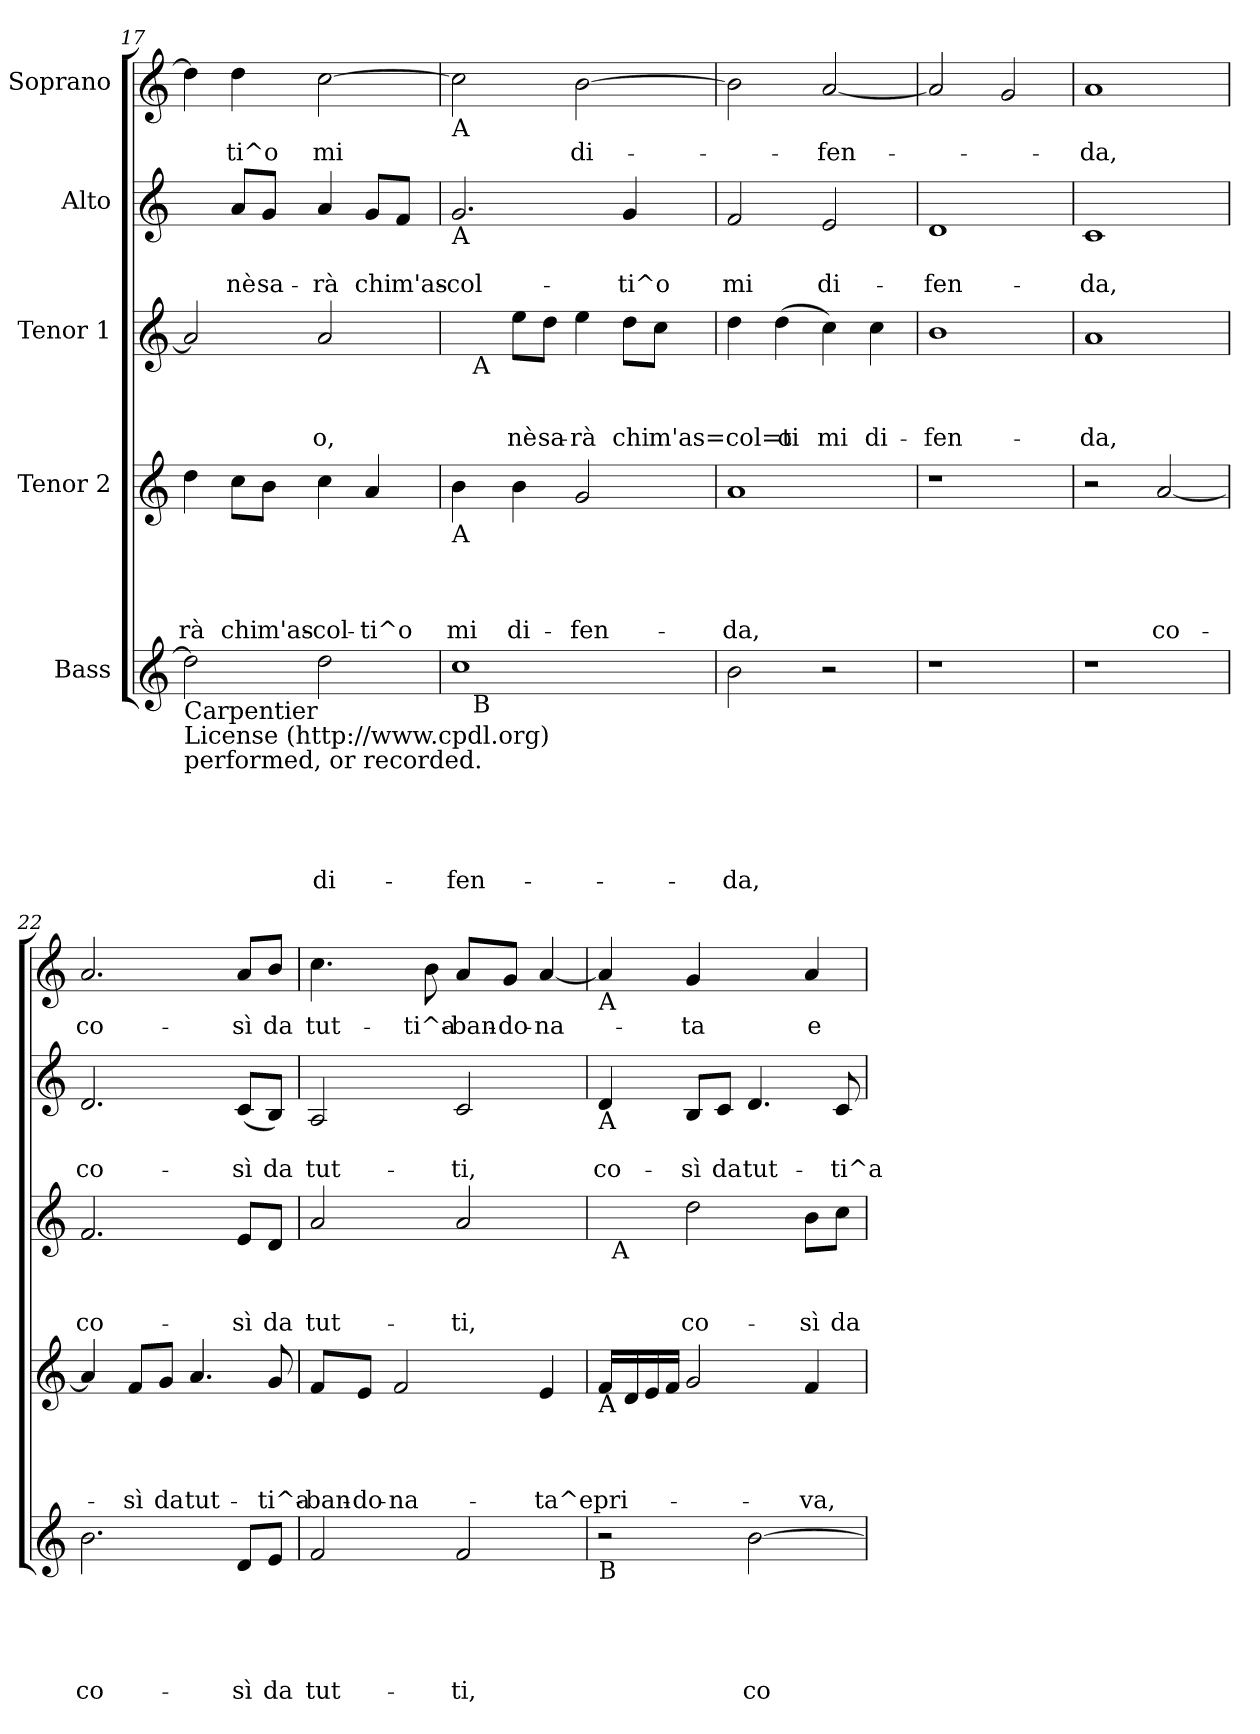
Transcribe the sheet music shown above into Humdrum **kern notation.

**kern	**text	**text	**text	**text	**text	**kern	**text	**text	**text	**text	**kern	**text	**text	**text	**kern	**text	**text	**kern	**text
*part5	*part5	*part5	*part5	*part5	*part5	*part4	*part4	*part4	*part4	*part4	*part3	*part3	*part3	*part3	*part2	*part2	*part2	*part1	*part1
*staff5	*staff5	*staff5	*staff5	*staff5	*staff5	*staff4	*staff4	*staff4	*staff4	*staff4	*staff3	*staff3	*staff3	*staff3	*staff2	*staff2	*staff2	*staff1	*staff1
*I"Bass	*	*	*	*	*	*I"Tenor 2	*	*	*	*	*I"Tenor 1	*	*	*	*I"Alto	*	*	*I"Soprano	*
*clefG2	*	*	*	*	*	*clefG2	*	*	*	*	*clefG2	*	*	*	*clefG2	*	*	*clefG2	*
*k[]	*	*	*	*	*	*k[]	*	*	*	*	*k[]	*	*	*	*k[]	*	*	*k[]	*
*C:	*	*	*	*	*	*C:	*	*	*	*	*C:	*	*	*	*C:	*	*	*C:	*
=17	=17	=17	=17	=17	=17	=17	=17	=17	=17	=17	=17	=17	=17	=17	=17	=17	=17	=17	=17
!LO:TX:b:t=Carpentier	!	!	!	!	!	!	!	!	!	!	!	!	!	!	!	!	!	!	!
!LO:TX:b:t=License (http&colon;//www.cpdl.org)	!	!	!	!	!	!	!	!	!	!	!	!	!	!	!	!	!	!	!
!LO:TX:b:t=performed, or recorded.	!	!	!	!	!	!	!	!	!	!	!	!	!	!	!	!	!	!	!
!	!	!	!	!	!	!	!	!	!	!LO:LY:b	!	!	!	!	!	!	!	!	!
2dd\]	.	.	.	.	.	4dd\	.	.	.	-rà	2a/]	.	.	.	4ryy	.	.	4dd\]	.
!	!	!	!	!	!	!	!	!	!	!LO:LY:b	!	!	!	!	!	!	!LO:LY:b	!	!LO:LY:b
.	.	.	.	.	.	8cc\L	.	.	.	chi	.	.	.	.	8a:/L	.	nè	4dd\	-ti^o
!	!	!	!	!	!	!	!	!	!	!LO:LY:b	!	!	!	!	!	!	!LO:LY:b	!	!
.	.	.	.	.	.	8b\J	.	.	.	m'as-	.	.	.	.	8g/J	.	sa-	.	.
!	!	!	!	!	!LO:LY:b	!	!	!	!	!LO:LY:b	!	!	!	!LO:LY:b	!	!	!LO:LY:b	!	!LO:LY:b
2dd\	.	.	.	.	di-	4cc\	.	.	.	-col-	2a/	.	.	-o,	4a/	.	-rà	[>2cc\	mi
!	!	!	!	!	!	!	!	!	!	!LO:LY:b	!	!	!	!	!	!	!LO:LY:b	!	!
.	.	.	.	.	.	4a/	.	.	.	-ti^o	.	.	.	.	8g/L	.	chi	.	.
!	!	!	!	!	!	!	!	!	!	!	!	!	!	!	!	!	!LO:LY:b	!	!
.	.	.	.	.	.	.	.	.	.	.	.	.	.	.	8f/J	.	m'as-	.	.
!!LO:PB:g=z
=18	=18	=18	=18	=18	=18	=18	=18	=18	=18	=18	=18	=18	=18	=18	=18	=18	=18	=18	=18
!	!	!	!	!	!	!	!	!	!	!	!	!	!	!	!	!	!	!LO:TX:b:t=A	!
!	!	!	!	!	!	!	!	!	!	!	!	!	!	!	!LO:TX:b:t=A	!	!	!	!
!	!	!	!	!	!	!LO:TX:b:t=A	!	!	!	!	!	!	!	!	!	!	!	!	!
!	!	!	!	!	!LO:LY:b	!	!	!	!	!LO:LY:b	!	!	!	!	!	!	!LO:LY:b	!	!
*^	*	*	*	*	*	*	*	*	*	*	*^	*	*	*	*	*	*	*	*
1cc	16ryy	.	.	.	.	-fen-	4b\	.	.	.	mi	4ryy	16ryy	.	.	.	2.g/	.	-col-	2cc\]	.
!	!	!	!	!	!	!	!	!	!	!	!	!	!LO:TX:b:t=A	!	!	!	!	!	!	!	!
!	!LO:TX:b:t=B	!	!	!	!	!	!	!	!	!	!	!	!	!	!	!	!	!	!	!	!
.	2...ryy	.	.	.	.	.	.	.	.	.	.	.	2...ryy	.	.	.	.	.	.	.	.
!	!	!	!	!	!	!	!	!	!	!	!LO:LY:b	!	!	!	!	!LO:LY:b	!	!	!	!	!
.	.	.	.	.	.	.	4b\	.	.	.	di-	8ee\L	.	.	.	nè	.	.	.	.	.
!	!	!	!	!	!	!	!	!	!	!	!	!	!	!	!	!LO:LY:b	!	!	!	!	!
.	.	.	.	.	.	.	.	.	.	.	.	8dd:\J	.	.	.	sa-	.	.	.	.	.
!	!	!	!	!	!	!	!	!	!	!	!LO:LY:b	!	!	!	!	!LO:LY:b	!	!	!	!	!LO:LY:b
.	.	.	.	.	.	.	2g/	.	.	.	-fen-	4ee\	.	.	.	-rà	.	.	.	[>2b\	di-
!	!	!	!	!	!	!	!	!	!	!	!	!	!	!	!	!LO:LY:b	!	!	!LO:LY:b	!	!
.	.	.	.	.	.	.	.	.	.	.	.	8dd\L	.	.	.	chi	4g/	.	-ti^o	.	.
!	!	!	!	!	!	!	!	!	!	!	!	!	!	!	!	!LO:LY:b	!	!	!	!	!
.	.	.	.	.	.	.	.	.	.	.	.	8cc\J	.	.	.	m'as=col=ti	.	.	.	.	.
=19	=19	=19	=19	=19	=19	=19	=19	=19	=19	=19	=19	=19	=19	=19	=19	=19	=19	=19	=19	=19	=19
!	!	!	!	!	!	!LO:LY:b	!	!	!	!	!LO:LY:b	!	!	!	!	!	!	!	!LO:LY:b	!	!
*v	*v	*	*	*	*	*	*	*	*	*	*	*v	*v	*	*	*	*	*	*	*	*
2b\	.	.	.	.	-da,	1a	.	.	.	-da,	4dd\	.	.	.	2f/	.	mi	2b\]	.
!	!	!	!	!	!	!	!	!	!	!	!	!	!	!LO:LY:b	!	!	!	!	!
.	.	.	.	.	.	.	.	.	.	.	(<4dd\	.	.	o	.	.	.	.	.
!	!	!	!	!	!	!	!	!	!	!	!	!	!	!LO:LY:b	!	!	!LO:LY:b	!	!LO:LY:b
2r	.	.	.	.	.	.	.	.	.	.	4cc\)	.	.	mi	2e/	.	di-	[<2a/	-fen-
!	!	!	!	!	!	!	!	!	!	!	!	!	!	!LO:LY:b	!	!	!	!	!
.	.	.	.	.	.	.	.	.	.	.	4cc\	.	.	di-	.	.	.	.	.
=20	=20	=20	=20	=20	=20	=20	=20	=20	=20	=20	=20	=20	=20	=20	=20	=20	=20	=20	=20
!	!	!	!	!	!	!	!	!	!	!	!	!	!	!LO:LY:b	!	!	!LO:LY:b	!	!
1r	.	.	.	.	.	1r	.	.	.	.	1b	.	.	-fen-	1d	.	-fen-	2a/]	.
.	.	.	.	.	.	.	.	.	.	.	.	.	.	.	.	.	.	2g/	.
=21	=21	=21	=21	=21	=21	=21	=21	=21	=21	=21	=21	=21	=21	=21	=21	=21	=21	=21	=21
!	!	!	!	!	!	!	!	!	!	!	!	!	!	!LO:LY:b	!	!	!LO:LY:b	!	!LO:LY:b
1r	.	.	.	.	.	2r	.	.	.	.	1a	.	.	-da,	1c	.	-da,	1a	-da,
!	!	!	!	!	!	!	!	!	!	!LO:LY:b	!	!	!	!	!	!	!	!	!
.	.	.	.	.	.	[<2a/	.	.	.	co-	.	.	.	.	.	.	.	.	.
=22	=22	=22	=22	=22	=22	=22	=22	=22	=22	=22	=22	=22	=22	=22	=22	=22	=22	=22	=22
!	!	!	!	!	!LO:LY:b	!	!	!	!	!	!	!	!	!LO:LY:b	!	!	!LO:LY:b	!	!LO:LY:b
2.b\	.	.	.	.	co-	4a/]	.	.	.	.	2.f/	.	.	co-	2.d/	.	co-	2.a/	co-
!	!	!	!	!	!	!	!	!	!	!LO:LY:b	!	!	!	!	!	!	!	!	!
.	.	.	.	.	.	8f/L	.	.	.	-sì	.	.	.	.	.	.	.	.	.
!	!	!	!	!	!	!	!	!	!	!LO:LY:b	!	!	!	!	!	!	!	!	!
.	.	.	.	.	.	8g/J	.	.	.	da	.	.	.	.	.	.	.	.	.
!	!	!	!	!	!	!	!	!	!	!LO:LY:b	!	!	!	!	!	!	!	!	!
.	.	.	.	.	.	4.a/	.	.	.	tut-	.	.	.	.	.	.	.	.	.
!	!	!	!	!	!LO:LY:b	!	!	!	!	!	!	!	!	!LO:LY:b	!	!	!LO:LY:b	!	!LO:LY:b
8d/L	.	.	.	.	-sì	.	.	.	.	.	8e/L	.	.	-sì	(>8c/L	.	-sì	8a/L	-sì
!	!	!	!	!	!LO:LY:b	!	!	!	!	!LO:LY:b	!	!	!	!LO:LY:b	!	!	!LO:LY:b	!	!LO:LY:b
8e/J	.	.	.	.	da	8g/	.	.	.	-ti^a-	8d/J	.	.	da	8B/J)	.	da	8b/J	da
=23	=23	=23	=23	=23	=23	=23	=23	=23	=23	=23	=23	=23	=23	=23	=23	=23	=23	=23	=23
!	!	!	!	!	!LO:LY:b	!	!	!	!	!LO:LY:b	!	!	!	!LO:LY:b	!	!	!LO:LY:b	!	!LO:LY:b
2f/	.	.	.	.	tut-	8f/L	.	.	.	-ban-	2a/	.	.	tut-	2A/	.	tut-	4.cc\	tut-
!	!	!	!	!	!	!	!	!	!	!LO:LY:b	!	!	!	!	!	!	!	!	!
.	.	.	.	.	.	8e/J	.	.	.	-do-	.	.	.	.	.	.	.	.	.
!	!	!	!	!	!	!	!	!	!	!LO:LY:b	!	!	!	!	!	!	!	!	!
.	.	.	.	.	.	2f/	.	.	.	-na-	.	.	.	.	.	.	.	.	.
!	!	!	!	!	!	!	!	!	!	!	!	!	!	!	!	!	!	!	!LO:LY:b
.	.	.	.	.	.	.	.	.	.	.	.	.	.	.	.	.	.	8b\	-ti^a-
!	!	!	!	!	!LO:LY:b	!	!	!	!	!	!	!	!	!LO:LY:b	!	!	!LO:LY:b	!	!LO:LY:b
2f/	.	.	.	.	-ti,	.	.	.	.	.	2a/	.	.	-ti,	2c/	.	-ti,	8a/L	-ban-
!	!	!	!	!	!	!	!	!	!	!	!	!	!	!	!	!	!	!	!LO:LY:b
.	.	.	.	.	.	.	.	.	.	.	.	.	.	.	.	.	.	8g/J	-do-
!	!	!	!	!	!	!	!	!	!	!LO:LY:b	!	!	!	!	!	!	!	!	!LO:LY:b
.	.	.	.	.	.	4e/	.	.	.	-ta^e	.	.	.	.	.	.	.	[<4a/	-na-
!!LO:LB:g=z
=24	=24	=24	=24	=24	=24	=24	=24	=24	=24	=24	=24	=24	=24	=24	=24	=24	=24	=24	=24
!	!	!	!	!	!	!	!	!	!	!	!	!	!	!	!	!	!	!LO:TX:b:t=A	!
!	!	!	!	!	!	!	!	!	!	!	!	!	!	!	!LO:TX:b:t=A	!	!	!	!
!	!	!	!	!	!	!LO:TX:b:t=A	!	!	!	!	!	!	!	!	!	!	!	!	!
!LO:TX:b:t=B	!	!	!	!	!	!	!	!	!	!	!	!	!	!	!	!	!	!	!
!	!	!	!	!	!	!	!	!	!	!LO:LY:b	!	!	!	!	!	!	!LO:LY:b	!	!
*	*	*	*	*	*	*	*	*	*	*	*^	*	*	*	*	*	*	*	*
2r	.	.	.	.	.	16f/LL	.	.	.	pri-	4ryy	32ryy	.	.	.	4d/	.	co-	4a/]	.
!	!	!	!	!	!	!	!	!	!	!	!	!LO:TX:b:t=A	!	!	!	!	!	!	!	!
.	.	.	.	.	.	.	.	.	.	.	.	2ryy	.	.	.	.	.	.	.	.
.	.	.	.	.	.	16d/	.	.	.	.	.	.	.	.	.	.	.	.	.	.
.	.	.	.	.	.	16e/	.	.	.	.	.	.	.	.	.	.	.	.	.	.
.	.	.	.	.	.	16f/JJ	.	.	.	.	.	.	.	.	.	.	.	.	.	.
!	!	!	!	!	!	!	!	!	!	!	!	!	!	!	!LO:LY:b	!	!	!LO:LY:b	!	!LO:LY:b
.	.	.	.	.	.	2g/	.	.	.	.	2dd:\	.	.	.	co-	8B/L	.	-sì	4g/	-ta
!	!	!	!	!	!	!	!	!	!	!	!	!	!	!	!	!	!	!LO:LY:b	!	!
.	.	.	.	.	.	.	.	.	.	.	.	.	.	.	.	8c/J	.	da	.	.
!	!	!	!	!	!LO:LY:b	!	!	!	!	!	!	!	!	!	!	!	!	!LO:LY:b	!	!
[>2b\	.	.	.	.	co-	.	.	.	.	.	.	.	.	.	.	4.d/	.	tut-	4ryy	.
.	.	.	.	.	.	.	.	.	.	.	.	4...ryy	.	.	.	.	.	.	.	.
!	!	!	!	!	!	!	!	!	!	!LO:LY:b	!	!	!	!	!LO:LY:b	!	!	!	!	!LO:LY:b
.	.	.	.	.	.	4f/	.	.	.	-va,	8b\L	.	.	.	-sì	.	.	.	4a:/	e
!	!	!	!	!	!	!	!	!	!	!	!	!	!	!	!LO:LY:b	!	!	!LO:LY:b	!	!
.	.	.	.	.	.	.	.	.	.	.	8cc\J	.	.	.	da	8c/	.	-ti^a-	.	.
*	*	*	*	*	*	*	*	*	*	*	*v	*v	*	*	*	*	*	*	*	*
=	=	=	=	=	=	=	=	=	=	=	=	=	=	=	=	=	=	=	=
*-	*-	*-	*-	*-	*-	*-	*-	*-	*-	*-	*-	*-	*-	*-	*-	*-	*-	*-	*-
